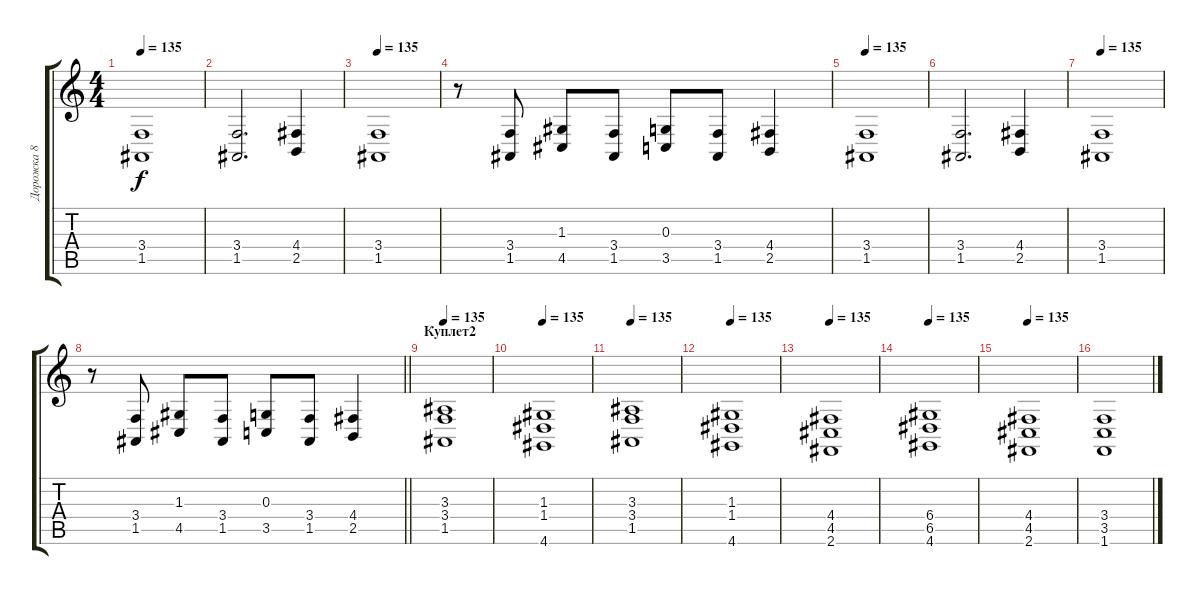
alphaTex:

\track ("Дорожка 8" "Дорожка 8") {instrument pad2warm}
\staff {score tabs}
\tuning (E4 B3 G3 D3 A2 E2) {hide}
\ts (4 4)
\tempo 135
\clef g2
\ks c
(3.4 1.5).1{dy f} |
(3.4 1.5).2{d} (4.4 2.5).4 |
\tempo 135
(3.4 1.5).1 |
r.8 (3.4 1.5).8 (1.3 4.5).8 (3.4 1.5).8 (0.3 3.5).8 (3.4 1.5).8 (4.4 2.5).4 |
\tempo 135
(3.4 1.5).1 |
(3.4 1.5).2{d} (4.4 2.5).4 |
\tempo 135
(3.4 1.5).1 |
\barLineRight lightlight
r.8 (3.4 1.5).8 (1.3 4.5).8 (3.4 1.5).8 (0.3 3.5).8 (3.4 1.5).8 (4.4 2.5).4 |
\section ("" "Куплет2")
\tempo 135
(3.3 3.4 1.5).1 |
\tempo 135
(1.3 1.4 4.6).1 |
\tempo 135
(3.3 3.4 1.5).1 |
\tempo 135
(1.3 1.4 4.6).1 |
\tempo 135
(4.4 4.5 2.6).1 |
\tempo 135
(6.4 6.5 4.6).1 |
\tempo 135
(4.4 4.5 2.6).1 |
(3.4 3.5 1.6).1
